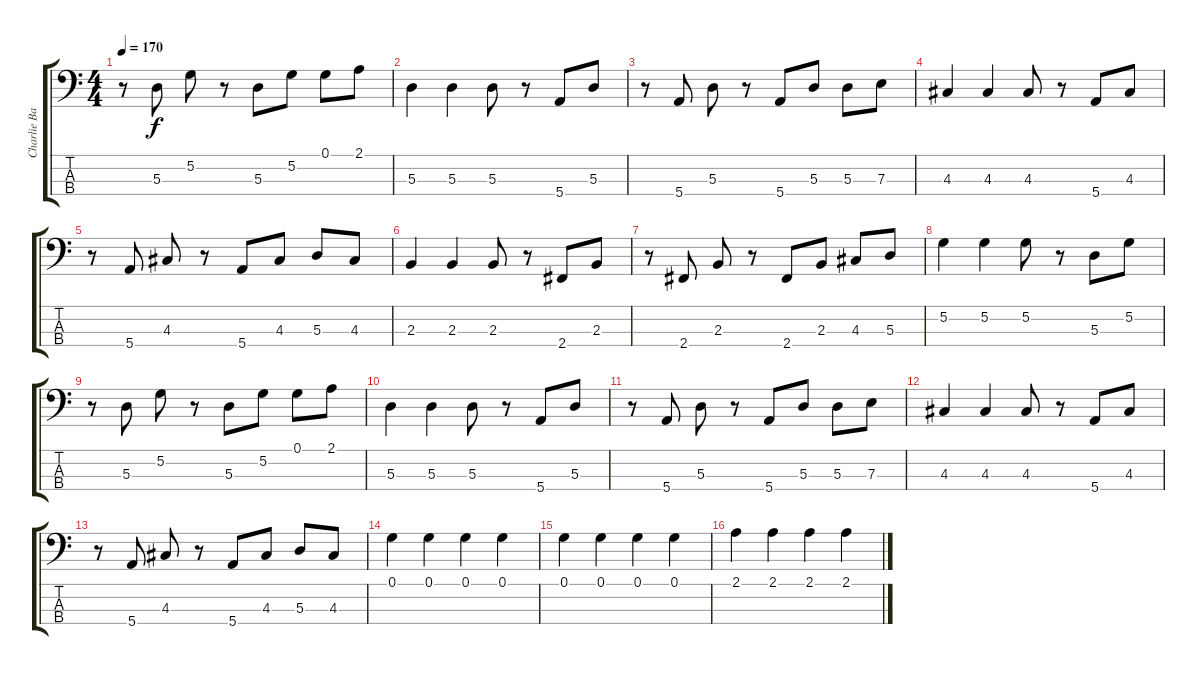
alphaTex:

\track ("Charlie Bass" "Charlie Ba") {instrument electricbassfinger}
\staff {score tabs}
\tuning (G2 D2 A1 E1) {hide}
\ts (4 4)
\tempo 170
\clef f4
\ks c
r.8{dy f} 5.3.8 5.2.8 r.8 5.3.8 5.2.8 0.1.8 2.1.8 |
5.3.4 5.3.4 5.3.8 r.8 5.4.8 5.3.8 |
r.8 5.4.8 5.3.8 r.8 5.4.8 5.3.8 5.3.8 7.3.8 |
4.3.4 4.3.4 4.3.8 r.8 5.4.8 4.3.8 |
r.8 5.4.8 4.3.8 r.8 5.4.8 4.3.8 5.3.8 4.3.8 |
2.3.4 2.3.4 2.3.8 r.8 2.4.8 2.3.8 |
r.8 2.4.8 2.3.8 r.8 2.4.8 2.3.8 4.3.8 5.3.8 |
5.2.4 5.2.4 5.2.8 r.8 5.3.8 5.2.8 |
r.8 5.3.8 5.2.8 r.8 5.3.8 5.2.8 0.1.8 2.1.8 |
5.3.4 5.3.4 5.3.8 r.8 5.4.8 5.3.8 |
r.8 5.4.8 5.3.8 r.8 5.4.8 5.3.8 5.3.8 7.3.8 |
4.3.4 4.3.4 4.3.8 r.8 5.4.8 4.3.8 |
r.8 5.4.8 4.3.8 r.8 5.4.8 4.3.8 5.3.8 4.3.8 |
0.1.4 0.1.4 0.1.4 0.1.4 |
0.1.4 0.1.4 0.1.4 0.1.4 |
2.1.4 2.1.4 2.1.4 2.1.4
